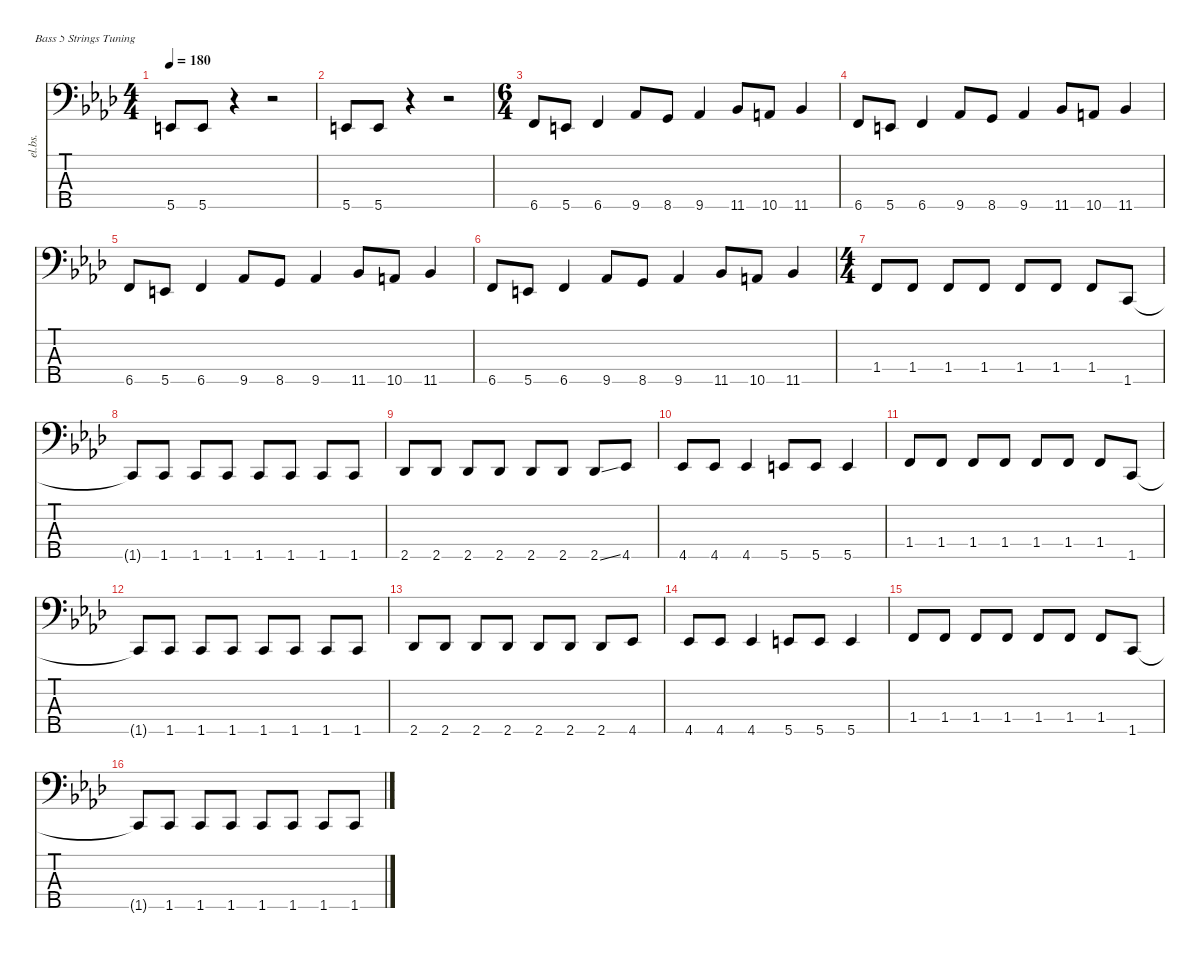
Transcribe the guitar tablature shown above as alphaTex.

\defaultSystemsLayout 4
\hideDynamics
\bracketExtendMode nobrackets
\track ("Bass" "el.bs.") {mute instrument electricbasspick}
\staff {score tabs}
\tuning (G2 D2 A1 E1 B0)
\ts (4 4)
\tempo 180
\clef f4
\ks fminor
5.5{acc forcenatural}.8{dy f} 5.5{acc forcenatural}.8 r.4 r.2 |
5.5{acc forcenatural}.8 5.5{acc forcenatural}.8 r.4 r.2 |
\ts (6 4)
\beaming (8 6 6)
6.5{acc forcenatural}.8 5.5{acc forcenatural}.8 6.5{acc forcenatural}.4 9.5{acc b}.8 8.5{acc forcenatural}.8 9.5{acc b}.4 11.5{acc b}.8 10.5{acc forcenatural}.8 11.5{acc b}.4 |
6.5{acc forcenatural}.8 5.5{acc forcenatural}.8 6.5{acc forcenatural}.4 9.5{acc b}.8 8.5{acc forcenatural}.8 9.5{acc b}.4 11.5{acc b}.8 10.5{acc forcenatural}.8 11.5{acc b}.4 |
6.5{acc forcenatural}.8 5.5{acc forcenatural}.8 6.5{acc forcenatural}.4 9.5{acc b}.8 8.5{acc forcenatural}.8 9.5{acc b}.4 11.5{acc b}.8 10.5{acc forcenatural}.8 11.5{acc b}.4 |
6.5{acc forcenatural}.8 5.5{acc forcenatural}.8 6.5{acc forcenatural}.4 9.5{acc b}.8 8.5{acc forcenatural}.8 9.5{acc b}.4 11.5{acc b}.8 10.5{acc forcenatural}.8 11.5{acc b}.4 |
\ts (4 4)
\beaming (8 2 2 2 2)
1.4{acc forcenatural}.8 1.4{acc forcenatural}.8 1.4{acc forcenatural}.8 1.4{acc forcenatural}.8 1.4{acc forcenatural}.8 1.4{acc forcenatural}.8 1.4{acc forcenatural}.8 1.5{acc forcenatural}.8 |
1.5{t acc forcenatural}.8 1.5{acc forcenatural}.8 1.5{acc forcenatural}.8 1.5{acc forcenatural}.8 1.5{acc forcenatural}.8 1.5{acc forcenatural}.8 1.5{acc forcenatural}.8 1.5{acc forcenatural}.8 |
2.5{acc b}.8 2.5{acc b}.8 2.5{acc b}.8 2.5{acc b}.8 2.5{acc b}.8 2.5{acc b}.8 2.5{ss acc b}.8 4.5{acc b}.8 |
4.5{acc b}.8 4.5{acc b}.8 4.5{acc b}.4 5.5{acc forcenatural}.8 5.5{acc forcenatural}.8 5.5{acc forcenatural}.4 |
1.4{acc forcenatural}.8 1.4{acc forcenatural}.8 1.4{acc forcenatural}.8 1.4{acc forcenatural}.8 1.4{acc forcenatural}.8 1.4{acc forcenatural}.8 1.4{acc forcenatural}.8 1.5{acc forcenatural}.8 |
1.5{t acc forcenatural}.8 1.5{acc forcenatural}.8 1.5{acc forcenatural}.8 1.5{acc forcenatural}.8 1.5{acc forcenatural}.8 1.5{acc forcenatural}.8 1.5{acc forcenatural}.8 1.5{acc forcenatural}.8 |
2.5{acc b}.8 2.5{acc b}.8 2.5{acc b}.8 2.5{acc b}.8 2.5{acc b}.8 2.5{acc b}.8 2.5{acc b}.8 4.5{acc b}.8 |
4.5{acc b}.8 4.5{acc b}.8 4.5{acc b}.4 5.5{acc forcenatural}.8 5.5{acc forcenatural}.8 5.5{acc forcenatural}.4 |
1.4{acc forcenatural}.8 1.4{acc forcenatural}.8 1.4{acc forcenatural}.8 1.4{acc forcenatural}.8 1.4{acc forcenatural}.8 1.4{acc forcenatural}.8 1.4{acc forcenatural}.8 1.5{acc forcenatural}.8 |
1.5{t acc forcenatural}.8 1.5{acc forcenatural}.8 1.5{acc forcenatural}.8 1.5{acc forcenatural}.8 1.5{acc forcenatural}.8 1.5{acc forcenatural}.8 1.5{acc forcenatural}.8 1.5{acc forcenatural}.8
